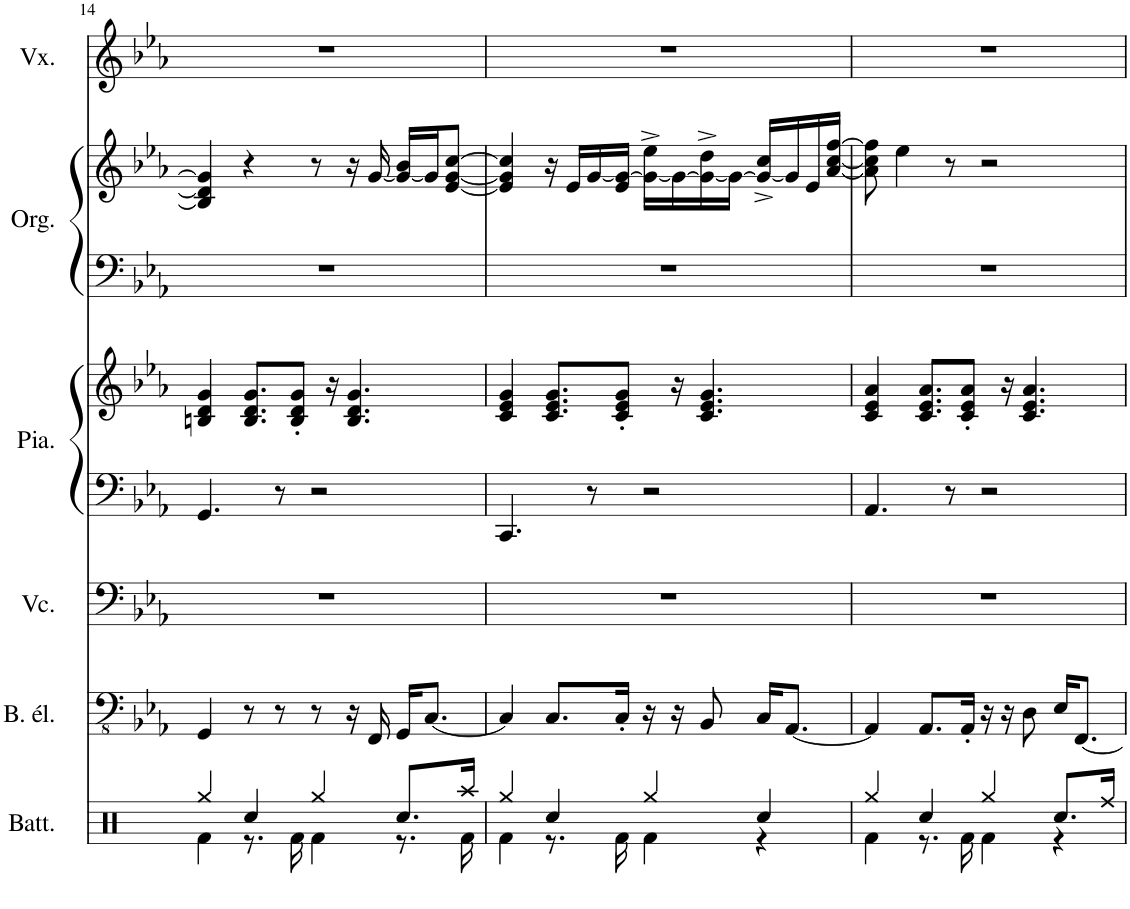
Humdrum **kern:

**kern	**kern	**kern	**kern	**kern	**kern	**kern	**kern
*part6	*part5	*part4	*part3	*part3	*part2	*part2	*part1
*staff8	*staff7	*staff6	*staff5	*staff4	*staff3	*staff2	*staff1
*I"Batterie	*I"Basse électrique	*I"Violoncelle	*I"Piano	*	*I"Orgue	*	*I"Voix
*I'Batt.	*I'B. él.	*I'Vc.	*I'Pia.	*	*I'Org.	*	*I'Vx.
!!LO:PB:g=z
*clefX	*clefFv4	*clefF4	*clefF4	*clefG2	*clefF4	*clefG2	*clefG2
*k[]	*k[b-e-a-]	*k[b-e-a-]	*k[b-e-a-]	*k[b-e-a-]	*k[b-e-a-]	*k[b-e-a-]	*k[b-e-a-]
*M4/4	*M4/4	*M4/4	*M4/4	*M4/4	*M4/4	*M4/4	*M4/4
=14	=14	=14	=14	=14	=14	=14	=14
*^	*	*	*	*	*	*	*
4Rgg/	4Rf\	4GGG/	1r	4.GG/	4Bn/ 4d/ 4g/	1r	4B/] 4d/] 4g/]	1r
4Rcc/	8.r	8r	.	.	8.B/ 8.d/ 8.g/L	.	4r	.
.	.	8r	.	8r	.	.	.	.
.	16Rf\	.	.	.	8B/' 8d/' 8g/'J	.	.	.
4Rgg/	4Rf\	8r	.	2r	.	.	8r	.
.	.	.	.	.	16r	.	.	.
.	.	16r	.	.	4.B/ 4.d/ 4.g/	.	16r	.
.	.	16FFF/	.	.	.	.	[16g/	.
8.Rcc/L	8.r	16GGG/KL	.	.	.	.	16g/_ 16b-/LL	.
.	.	[8.CC/J	.	.	.	.	16g/J]	.
.	.	.	.	.	.	.	[8e-/ [8g/ [8cc/J	.
16Raa/Jk	16Rf\	.	.	.	.	.	.	.
=15	=15	=15	=15	=15	=15	=15	=15	=15
4Rgg/	4Rf\	4CC/]	1r	4.CC/	4c/ 4e-/ 4g/	1r	4e-/] 4g/] 4cc/]	1r
4Rcc/	8.r	8.CC/L	.	.	8.c/ 8.e-/ 8.g/L	.	16r	.
.	.	.	.	.	.	.	16e-/LL	.
.	.	.	.	8r	.	.	[16g/	.
.	16Rf\	16CC'/Jk	.	.	8c/' 8e-/' 8g/'J	.	16e-/ 16g/_JJ	.
4Rgg/	4Rf\	16r	.	2r	.	.	16g\_^ 16ee-\^LL	.
.	.	16r	.	.	16r	.	16g\_	.
.	.	8BBB-/	.	.	4.c/ 4.e-/ 4.g/	.	16g\_^ 16dd\^	.
.	.	.	.	.	.	.	16g\JJ_	.
4Rcc/	4r	16CC/KL	.	.	.	.	16g/_^ 16cc/^LL	.
.	.	[8.AAA-/J	.	.	.	.	16g/]	.
.	.	.	.	.	.	.	16e-/	.
.	.	.	.	.	.	.	[16a-/ [16cc/ [16ff/JJ	.
=16	=16	=16	=16	=16	=16	=16	=16	=16
4Rgg/	4Rf\	4AAA-/]	1r	4.AA-/	4c/ 4e-/ 4a-/	1r	8a-\] 8cc\] 8ff\]	1r
.	.	.	.	.	.	.	4ee-\	.
4Rcc/	8.r	8.AAA-/L	.	.	8.c/ 8.e-/ 8.a-/L	.	.	.
.	.	.	.	8r	.	.	8r	.
.	16Rf\	16AAA-'/Jk	.	.	8c/' 8e-/' 8a-/'J	.	.	.
4Rgg/	4Rf\	16r	.	2r	.	.	2r	.
.	.	16r	.	.	16r	.	.	.
.	.	8DD\	.	.	4.c/ 4.e-/ 4.a-/	.	.	.
8.Rcc/L	4r	16EE-/KL	.	.	.	.	.	.
.	.	[8.FFF/J	.	.	.	.	.	.
16Rff/Jk	.	.	.	.	.	.	.	.
*v	*v	*	*	*	*	*	*	*
=	=	=	=	=	=	=	=
*-	*-	*-	*-	*-	*-	*-	*-
